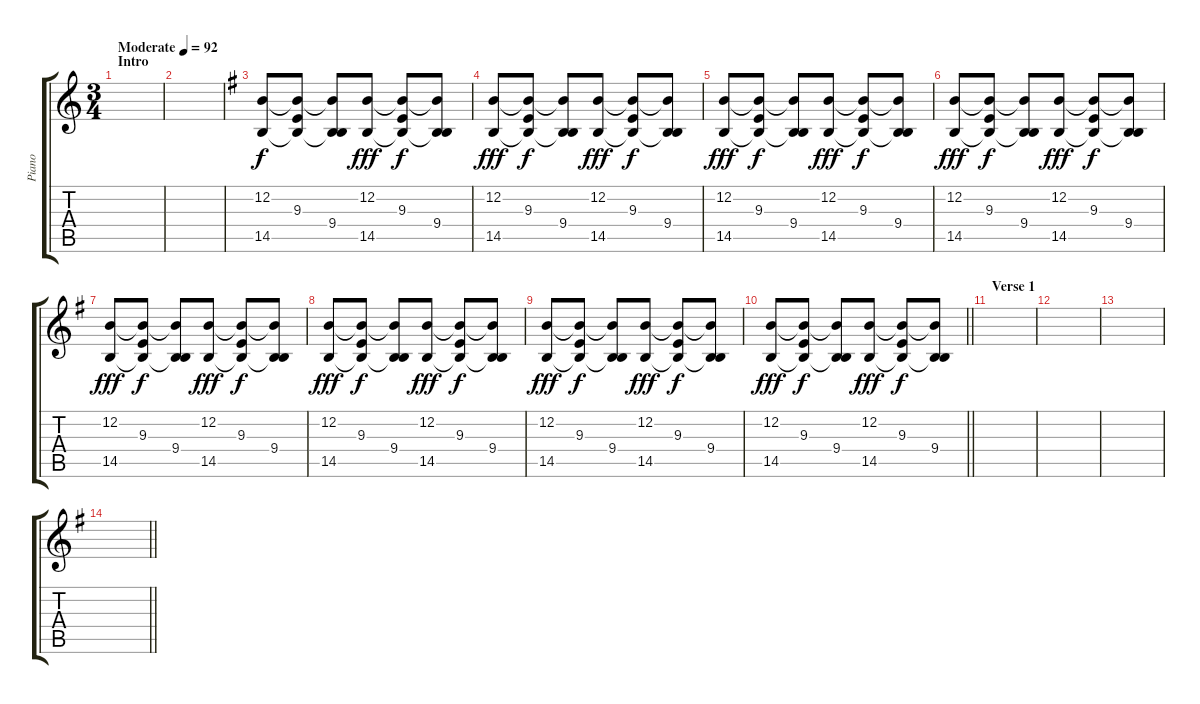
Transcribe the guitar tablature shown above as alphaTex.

\track ("Piano" "Piano") {instrument acousticgrandpiano}
\staff {score tabs}
\tuning (E4 B3 G3 D3 A2 E2) {hide}
\ts (3 4)
\section ("" "Intro")
\tempo (92 "Moderate")
\clef g2
\ks c
|
|
\ks g
(12.2 14.5).8{volume 11} (12.2{t} 9.3 14.5{t}).8{dy f} (12.2{t} 9.4 14.5{t}).8 (12.2 14.5).8{dy fff} (12.2{t} 9.3 14.5{t}).8{dy f} (12.2{t} 9.4 14.5{t}).8 |
(12.2 14.5).8{dy fff} (12.2{t} 9.3 14.5{t}).8{dy f} (12.2{t} 9.4 14.5{t}).8 (12.2 14.5).8{dy fff} (12.2{t} 9.3 14.5{t}).8{dy f} (12.2{t} 9.4 14.5{t}).8 |
(12.2 14.5).8{dy fff} (12.2{t} 9.3 14.5{t}).8{dy f} (12.2{t} 9.4 14.5{t}).8 (12.2 14.5).8{dy fff} (12.2{t} 9.3 14.5{t}).8{dy f} (12.2{t} 9.4 14.5{t}).8 |
(12.2 14.5).8{dy fff} (12.2{t} 9.3 14.5{t}).8{dy f} (12.2{t} 9.4 14.5{t}).8 (12.2 14.5).8{dy fff} (12.2{t} 9.3 14.5{t}).8{dy f} (12.2{t} 9.4 14.5{t}).8 |
(12.2 14.5).8{dy fff} (12.2{t} 9.3 14.5{t}).8{dy f} (12.2{t} 9.4 14.5{t}).8 (12.2 14.5).8{dy fff} (12.2{t} 9.3 14.5{t}).8{dy f} (12.2{t} 9.4 14.5{t}).8 |
(12.2 14.5).8{dy fff} (12.2{t} 9.3 14.5{t}).8{dy f} (12.2{t} 9.4 14.5{t}).8 (12.2 14.5).8{dy fff} (12.2{t} 9.3 14.5{t}).8{dy f} (12.2{t} 9.4 14.5{t}).8 |
(12.2 14.5).8{dy fff} (12.2{t} 9.3 14.5{t}).8{dy f} (12.2{t} 9.4 14.5{t}).8 (12.2 14.5).8{dy fff} (12.2{t} 9.3 14.5{t}).8{dy f} (12.2{t} 9.4 14.5{t}).8 |
\barLineRight lightlight
(12.2 14.5).8{dy fff} (12.2{t} 9.3 14.5{t}).8{dy f} (12.2{t} 9.4 14.5{t}).8 (12.2 14.5).8{dy fff} (12.2{t} 9.3 14.5{t}).8{dy f} (12.2{t} 9.4 14.5{t}).8 |
\section ("" "Verse 1")
|
|
|
\barLineRight lightlight
